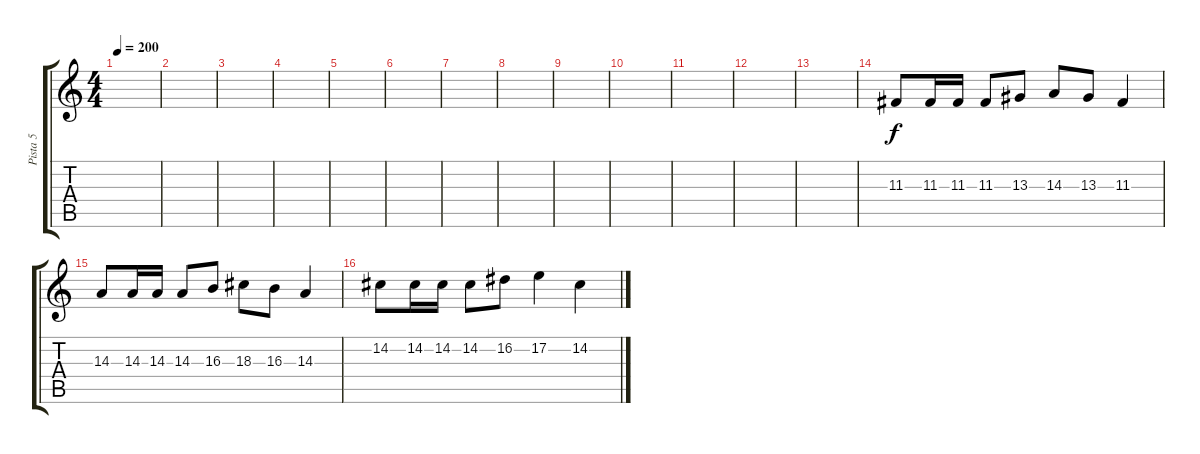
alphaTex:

\track ("Pista 5" "Pista 5") {instrument tremolostrings}
\staff {score tabs}
\tuning (E4 B3 G3 D3 A2 E2) {hide}
\ts (4 4)
\tempo 200
\clef g2
\ks c
|
|
|
|
|
|
|
|
|
|
|
|
|
11.3.8 11.3.16 11.3.16 11.3.8 13.3.8 14.3.8 13.3.8 11.3.4 |
14.3.8 14.3.16 14.3.16 14.3.8 16.3.8 18.3.8 16.3.8 14.3.4 |
14.2.8 14.2.16 14.2.16 14.2.8 16.2.8 17.2.4 14.2.4
